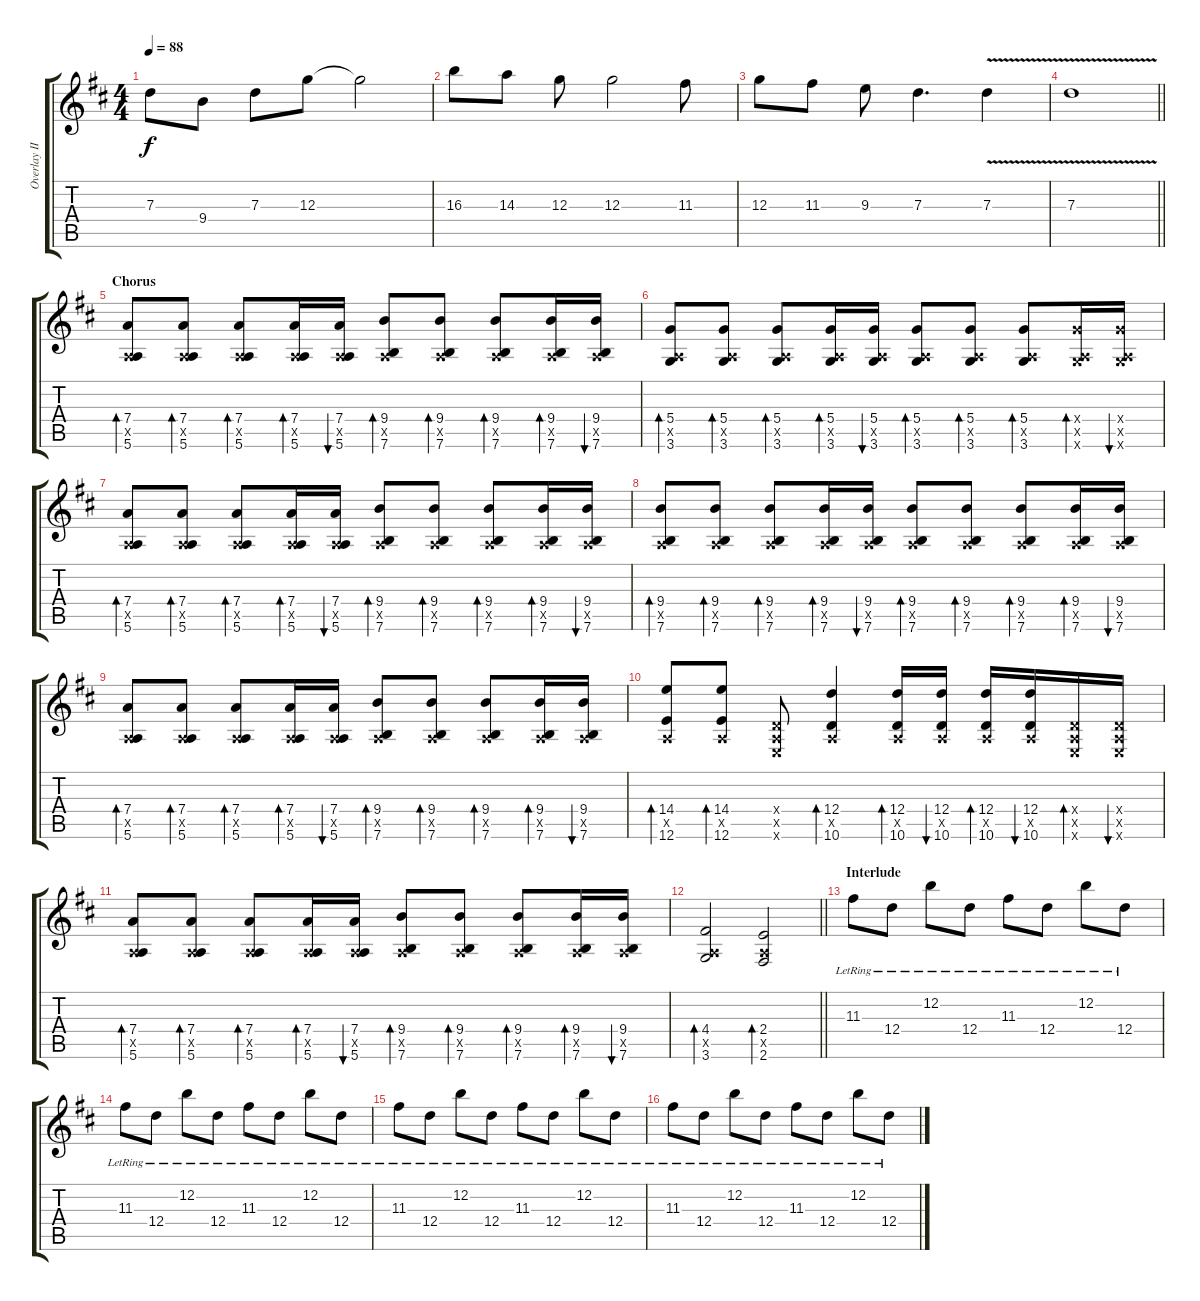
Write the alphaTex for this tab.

\track ("Overlay II" "Overlay II") {instrument electricguitarclean}
\staff {score tabs}
\tuning (E4 B3 G3 D3 A2 E2) {hide}
\ts (4 4)
\tempo 88
\clef g2
\ks bminor
7.3.8{dy f} 9.4.8 7.3.8 12.3.8 12.3{t}.2 |
16.3.8 14.3.8 12.3.8 12.3.2 11.3.8 |
12.3.8 11.3.8 9.3.8 7.3.4{d} 7.3{v}.4 |
\barLineRight lightlight
7.3{v}.1 |
\section ("" "Chorus")
(7.4 0.5{x} 5.6).8{bd 60} (7.4 0.5{x} 5.6).8{bd 60} (7.4 0.5{x} 5.6).8{bd 60} (7.4 0.5{x} 5.6).16{bd 60} (7.4 0.5{x} 5.6).16{bu 60} (9.4 0.5{x} 7.6).8{bd 60} (9.4 0.5{x} 7.6).8{bd 60} (9.4 0.5{x} 7.6).8{bd 60} (9.4 0.5{x} 7.6).16{bd 60} (9.4 0.5{x} 7.6).16{bu 60} |
(5.4 0.5{x} 3.6).8{bd 60} (5.4 0.5{x} 3.6).8{bd 60} (5.4 0.5{x} 3.6).8{bd 60} (5.4 0.5{x} 3.6).16{bd 60} (5.4 0.5{x} 3.6).16{bu 60} (5.4 0.5{x} 3.6).8{bd 60} (5.4 0.5{x} 3.6).8{bd 60} (5.4 0.5{x} 3.6).8{bd 60} (5.4{x} 0.5{x} 3.6{x}).16{bd 60} (5.4{x} 0.5{x} 3.6{x}).16{bu 60} |
(7.4 0.5{x} 5.6).8{bd 60} (7.4 0.5{x} 5.6).8{bd 60} (7.4 0.5{x} 5.6).8{bd 60} (7.4 0.5{x} 5.6).16{bd 60} (7.4 0.5{x} 5.6).16{bu 60} (9.4 0.5{x} 7.6).8{bd 60} (9.4 0.5{x} 7.6).8{bd 60} (9.4 0.5{x} 7.6).8{bd 60} (9.4 0.5{x} 7.6).16{bd 60} (9.4 0.5{x} 7.6).16{bu 60} |
(9.4 0.5{x} 7.6).8{bd 60} (9.4 0.5{x} 7.6).8{bd 60} (9.4 0.5{x} 7.6).8{bd 60} (9.4 0.5{x} 7.6).16{bd 60} (9.4 0.5{x} 7.6).16{bu 60} (9.4 0.5{x} 7.6).8{bd 60} (9.4 0.5{x} 7.6).8{bd 60} (9.4 0.5{x} 7.6).8{bd 60} (9.4 0.5{x} 7.6).16{bd 60} (9.4 0.5{x} 7.6).16{bu 60} |
(7.4 0.5{x} 5.6).8{bd 60} (7.4 0.5{x} 5.6).8{bd 60} (7.4 0.5{x} 5.6).8{bd 60} (7.4 0.5{x} 5.6).16{bd 60} (7.4 0.5{x} 5.6).16{bu 60} (9.4 0.5{x} 7.6).8{bd 60} (9.4 0.5{x} 7.6).8{bd 60} (9.4 0.5{x} 7.6).8{bd 60} (9.4 0.5{x} 7.6).16{bd 60} (9.4 0.5{x} 7.6).16{bu 60} |
(14.4 0.5{x} 12.6).8{bd 60} (14.4 0.5{x} 12.6).8{bd 60} (0.4{x} 0.5{x} 0.6{x}).8 (12.4 0.5{x} 10.6).4{bd 60} (12.4 0.5{x} 10.6).16{bd 60} (12.4 0.5{x} 10.6).16{bu 60} (12.4 0.5{x} 10.6).16{bd 60} (12.4 0.5{x} 10.6).16{bu 60} (0.4{x} 0.5{x} 0.6{x}).16{bd 60} (0.4{x} 0.5{x} 0.6{x}).16{bu 60} |
(7.4 0.5{x} 5.6).8{bd 60} (7.4 0.5{x} 5.6).8{bd 60} (7.4 0.5{x} 5.6).8{bd 60} (7.4 0.5{x} 5.6).16{bd 60} (7.4 0.5{x} 5.6).16{bu 60} (9.4 0.5{x} 7.6).8{bd 60} (9.4 0.5{x} 7.6).8{bd 60} (9.4 0.5{x} 7.6).8{bd 60} (9.4 0.5{x} 7.6).16{bd 60} (9.4 0.5{x} 7.6).16{bu 60} |
\barLineRight lightlight
(4.4 0.5{x} 3.6).2{bd 60} (2.4 0.5{x} 2.6).2{bd 60} |
\section ("" "Interlude")
11.3{lr}.8 12.4{lr}.8 12.2{lr}.8 12.4{lr}.8 11.3{lr}.8 12.4{lr}.8 12.2{lr}.8 12.4{lr}.8 |
11.3{lr}.8 12.4{lr}.8 12.2{lr}.8 12.4{lr}.8 11.3{lr}.8 12.4{lr}.8 12.2{lr}.8 12.4{lr}.8 |
11.3{lr}.8 12.4{lr}.8 12.2{lr}.8 12.4{lr}.8 11.3{lr}.8 12.4{lr}.8 12.2{lr}.8 12.4{lr}.8 |
11.3{lr}.8 12.4{lr}.8 12.2{lr}.8 12.4{lr}.8 11.3{lr}.8 12.4{lr}.8 12.2{lr}.8 12.4{lr}.8
